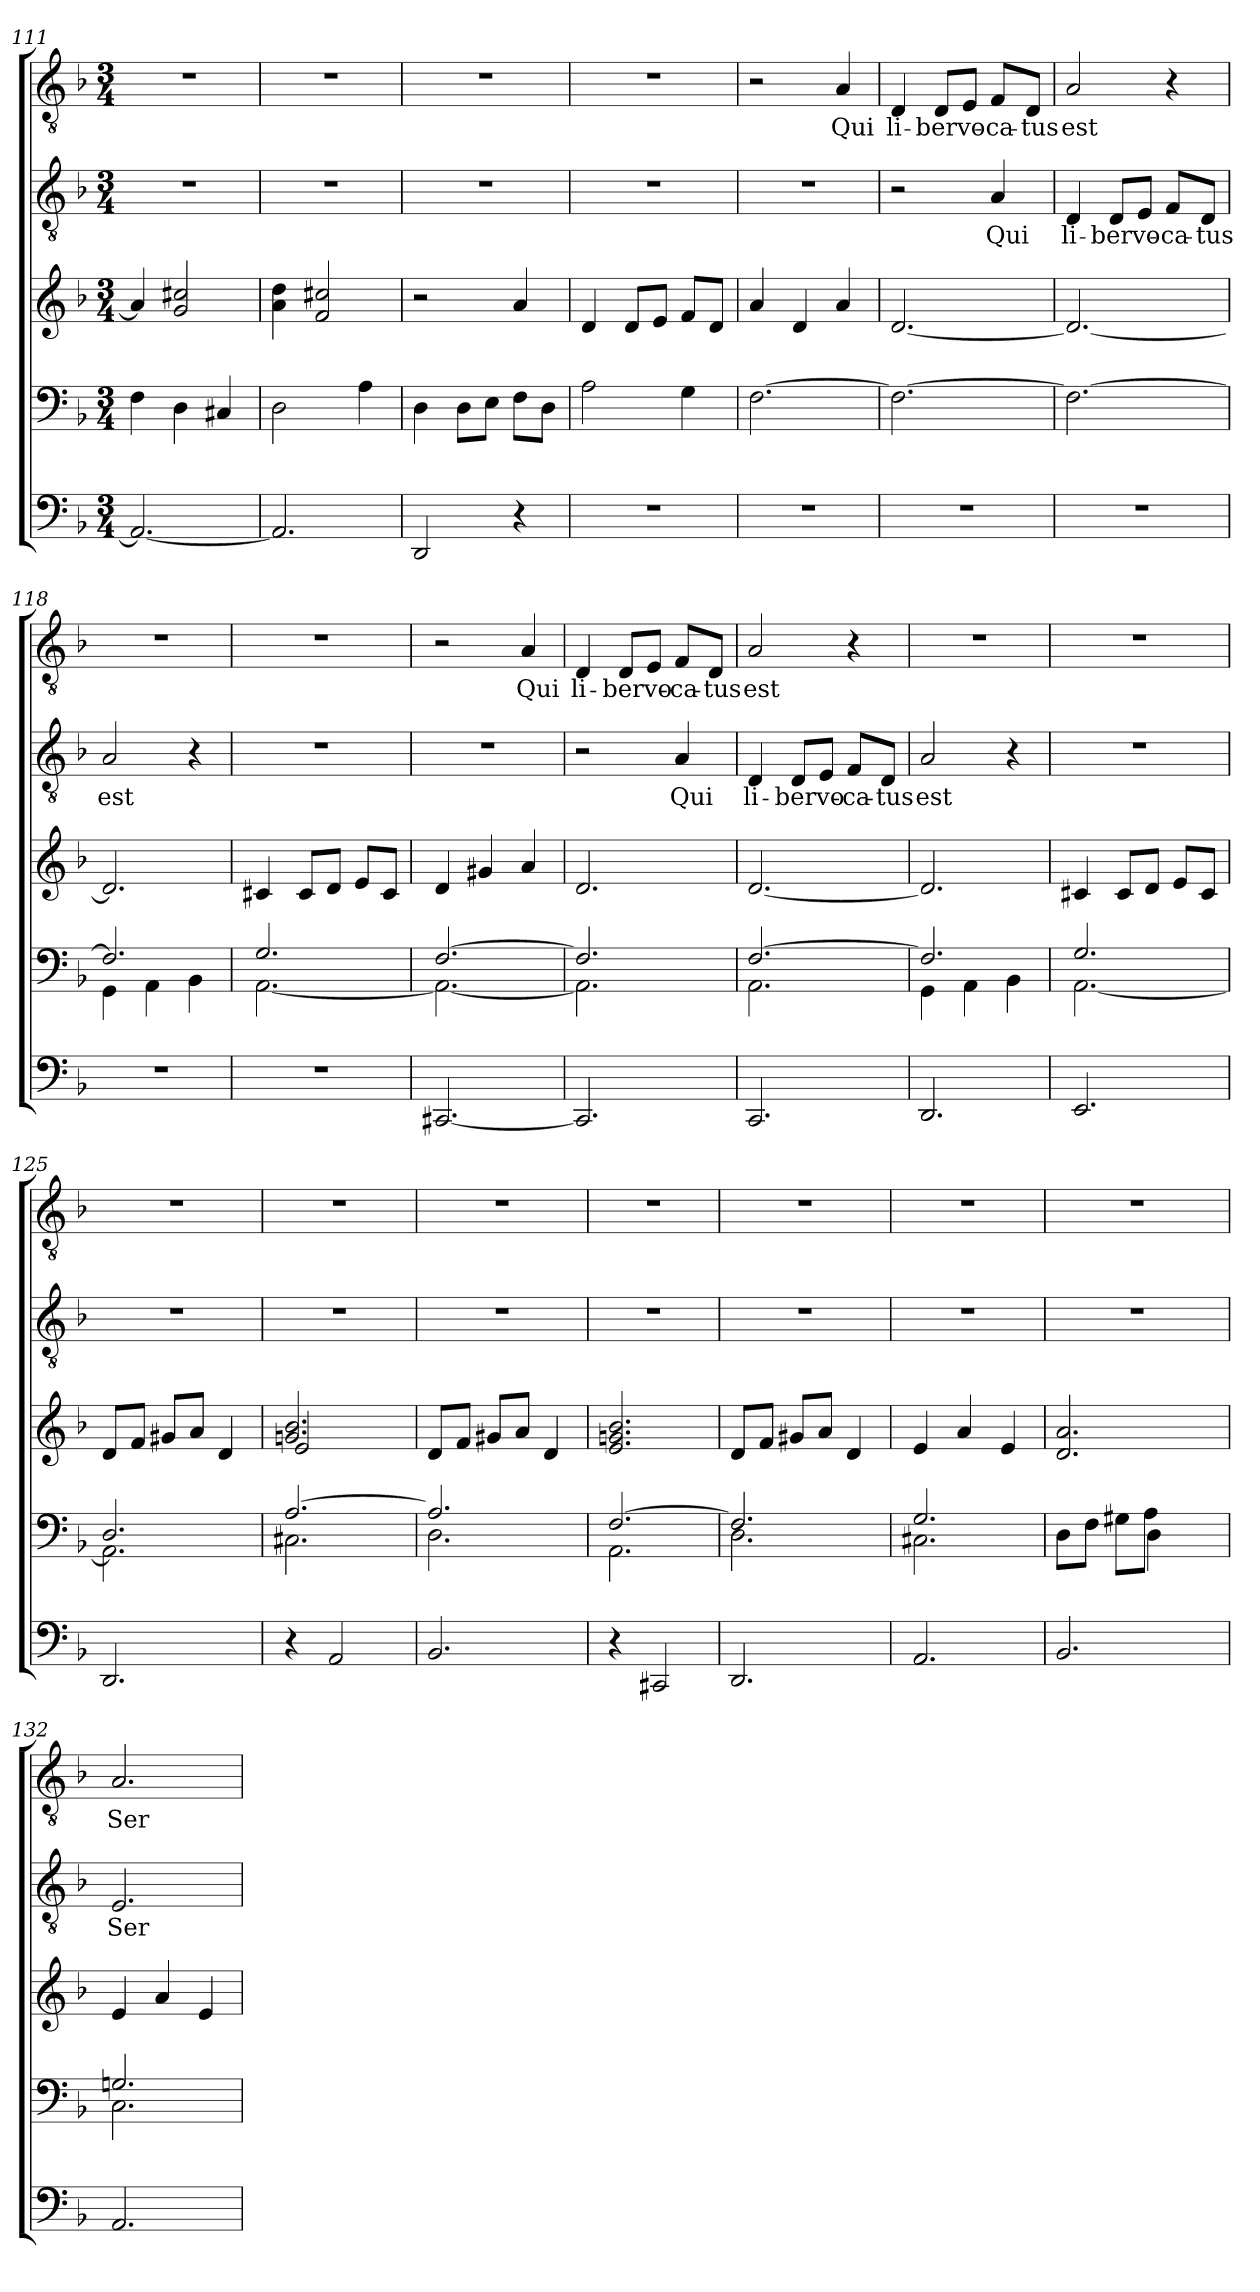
**kern	**kern	**kern	**kern	**text	**kern	**text
*part4	*part3	*part3	*part2	*part2	*part1	*part1
*staff5	*staff4	*staff3	*staff2	*staff2	*staff1	*staff1
*clefF4	*clefF4	*clefG2	*clefGv2	*	*clefGv2	*
*k[b-]	*k[b-]	*k[b-]	*k[b-]	*	*k[b-]	*
*F:	*F:	*F:	*F:	*	*F:	*
*M3/4	*M3/4	*M3/4	*M3/4	*	*M3/4	*
=111	=111	=111	=111	=111	=111	=111
!	!	!	!LO:N:vis=1	!	!LO:N:vis=1	!
2.AA/_	4F\	4a/]	2.r	.	2.r	.
.	4D\	2g/ 2cc#X/	.	.	.	.
.	4C#X/	.	.	.	.	.
=112	=112	=112	=112	=112	=112	=112
!	!	!	!LO:N:vis=1	!	!LO:N:vis=1	!
2.AA/]	2D\	4a\ 4dd\	2.r	.	2.r	.
.	.	2f/ 2cc#X/	.	.	.	.
.	4A\	.	.	.	.	.
=113	=113	=113	=113	=113	=113	=113
!	!	!	!LO:N:vis=1	!	!LO:N:vis=1	!
2DD/	4D\	2r	2.r	.	2.r	.
.	8D\L	.	.	.	.	.
.	8E\J	.	.	.	.	.
4r	8F\L	4a/	.	.	.	.
.	8D\J	.	.	.	.	.
!!LO:LB:g=z
=114	=114	=114	=114	=114	=114	=114
!LO:N:vis=1	!	!	!LO:N:vis=1	!	!LO:N:vis=1	!
2.r	2A\	4d/	2.r	.	2.r	.
.	.	8d/L	.	.	.	.
.	.	8e/J	.	.	.	.
.	4G\	8f/L	.	.	.	.
.	.	8d/J	.	.	.	.
=115	=115	=115	=115	=115	=115	=115
!LO:N:vis=1	!	!	!LO:N:vis=1	!	!	!
2.r	[>2.F\	4a/	2.r	.	2r	.
.	.	4d/	.	.	.	.
!	!	!	!	!	!	!LO:LY:b
.	.	4a/	.	.	4A/	Qui
=116	=116	=116	=116	=116	=116	=116
!LO:N:vis=1	!	!	!	!	!	!LO:LY:b
2.r	2.F\_	[<2.d/	2r	.	4D/	li-
!	!	!	!	!	!	!LO:LY:b
.	.	.	.	.	8D/L	-bervo-
.	.	.	.	.	8E/J	.
!	!	!	!	!LO:LY:b	!	!LO:LY:b
.	.	.	4A/	Qui	8F/L	-ca-
!	!	!	!	!	!	!LO:LY:b
.	.	.	.	.	8D/J	-tus
=117	=117	=117	=117	=117	=117	=117
!LO:N:vis=1	!	!	!	!LO:LY:b	!	!LO:LY:b
2.r	2.F\_	2.d/_	4D/	li-	2A/	est
!	!	!	!	!LO:LY:b	!	!
.	.	.	8D/L	-bervo-	.	.
.	.	.	8E/J	.	.	.
!	!	!	!	!LO:LY:b	!	!
.	.	.	8F/L	-ca-	4r	.
!	!	!	!	!LO:LY:b	!	!
.	.	.	8D/J	-tus	.	.
=118	=118	=118	=118	=118	=118	=118
!LO:N:vis=1	!	!	!	!LO:LY:b	!LO:N:vis=1	!
*	*^	*	*	*	*	*
2.r	2.F/]	4GG\	2.d/]	2A/	est	2.r	.
.	.	4AA\	.	.	.	.	.
.	.	4BB-\	.	4r	.	.	.
=119	=119	=119	=119	=119	=119	=119	=119
!LO:N:vis=1	!	!	!	!LO:N:vis=1	!	!LO:N:vis=1	!
2.r	2.G/	[<2.AA\	4c#X/	2.r	.	2.r	.
.	.	.	8c#/L	.	.	.	.
.	.	.	8d/J	.	.	.	.
.	.	.	8e/L	.	.	.	.
.	.	.	8c#/J	.	.	.	.
=120	=120	=120	=120	=120	=120	=120	=120
!	!	!	!	!LO:N:vis=1	!	!	!
[<2.CC#X/	[>2.F/	2.AA\_	4d/	2.r	.	2r	.
.	.	.	4g#X/	.	.	.	.
!	!	!	!	!	!	!	!LO:LY:b
.	.	.	4a/	.	.	4A/	Qui
=121	=121	=121	=121	=121	=121	=121	=121
!	!	!	!	!	!	!	!LO:LY:b
2.CC#/]	2.F/]	2.AA\]	2.d/	2r	.	4D/	li-
!	!	!	!	!	!	!	!LO:LY:b
.	.	.	.	.	.	8D/L	-bervo-
.	.	.	.	.	.	8E/J	.
!	!	!	!	!	!LO:LY:b	!	!LO:LY:b
.	.	.	.	4A/	Qui	8F/L	-ca-
!	!	!	!	!	!	!	!LO:LY:b
.	.	.	.	.	.	8D/J	-tus
!!LO:PB:g=z
=122	=122	=122	=122	=122	=122	=122	=122
!	!	!	!	!	!LO:LY:b	!	!LO:LY:b
2.CC/	[>2.F/	2.AA\	[<2.d/	4D/	li-	2A/	est
!	!	!	!	!	!LO:LY:b	!	!
.	.	.	.	8D/L	-bervo-	.	.
.	.	.	.	8E/J	.	.	.
!	!	!	!	!	!LO:LY:b	!	!
.	.	.	.	8F/L	-ca-	4r	.
!	!	!	!	!	!LO:LY:b	!	!
.	.	.	.	8D/J	-tus	.	.
=123	=123	=123	=123	=123	=123	=123	=123
!	!	!	!	!	!LO:LY:b	!LO:N:vis=1	!
2.DD/	2.F/]	4GG\	2.d/]	2A/	est	2.r	.
.	.	4AA\	.	.	.	.	.
.	.	4BB-\	.	4r	.	.	.
=124	=124	=124	=124	=124	=124	=124	=124
!	!	!	!	!LO:N:vis=1	!	!LO:N:vis=1	!
2.EE/	2.G/	[<2.AA\	4c#X/	2.r	.	2.r	.
.	.	.	8c#/L	.	.	.	.
.	.	.	8d/J	.	.	.	.
.	.	.	8e/L	.	.	.	.
.	.	.	8c#/J	.	.	.	.
=125	=125	=125	=125	=125	=125	=125	=125
!	!	!	!	!LO:N:vis=1	!	!LO:N:vis=1	!
2.DD/	2.D/	2.AA\]	8d/L	2.r	.	2.r	.
.	.	.	8f/J	.	.	.	.
.	.	.	8g#X/L	.	.	.	.
.	.	.	8a/J	.	.	.	.
.	.	.	4d/	.	.	.	.
=126	=126	=126	=126	=126	=126	=126	=126
*	*	*	*^	*	*	*	*
!	!	!	!	!	!LO:N:vis=1	!	!LO:N:vis=1	!
4r	[>2.A/	2.C#X\	2.gn/ 2.b-/	2e/	2.r	.	2.r	.
2AA/	.	.	.	.	.	.	.	.
.	.	.	.	4ryy	.	.	.	.
=127	=127	=127	=127	=127	=127	=127	=127	=127
!	!	!	!	!	!LO:N:vis=1	!	!LO:N:vis=1	!
*	*	*	*v	*v	*	*	*	*
2.BB-/	2.A/]	2.D\	8d/L	2.r	.	2.r	.
.	.	.	8f/J	.	.	.	.
.	.	.	8g#X/L	.	.	.	.
.	.	.	8a/J	.	.	.	.
.	.	.	4d/	.	.	.	.
=128	=128	=128	=128	=128	=128	=128	=128
!	!	!	!	!LO:N:vis=1	!	!LO:N:vis=1	!
4r	[>2.F/	2.AA\	2.e/ 2.gn/ 2.b-/	2.r	.	2.r	.
2CC#X/	.	.	.	.	.	.	.
=129	=129	=129	=129	=129	=129	=129	=129
!	!	!	!	!LO:N:vis=1	!	!LO:N:vis=1	!
2.DD/	2.F/]	2.D\	8d/L	2.r	.	2.r	.
.	.	.	8f/J	.	.	.	.
.	.	.	8g#X/L	.	.	.	.
.	.	.	8a/J	.	.	.	.
.	.	.	4d/	.	.	.	.
=130	=130	=130	=130	=130	=130	=130	=130
!	!	!	!	!LO:N:vis=1	!	!LO:N:vis=1	!
2.AA/	2.G/	2.C#X\	4e/	2.r	.	2.r	.
.	.	.	4a/	.	.	.	.
.	.	.	4e/	.	.	.	.
!!LO:LB:g=z
=131	=131	=131	=131	=131	=131	=131	=131
!	!	!	!	!LO:N:vis=1	!	!LO:N:vis=1	!
2.BB-/	8D\L	4.ryy	2.d/ 2.a/	2.r	.	2.r	.
.	8F\J	.	.	.	.	.	.
.	8G#X\L	.	.	.	.	.	.
.	8A\J	4D\	.	.	.	.	.
.	8ryy	.	.	.	.	.	.
.	8ryy	8ryy	.	.	.	.	.
=132	=132	=132	=132	=132	=132	=132	=132
!	!	!	!	!	!LO:LY:b	!	!LO:LY:b
2.AA/	2.Gn/	2.C\	4e/	2.E/	Ser-	2.A/	Ser-
.	.	.	4a/	.	.	.	.
.	.	.	4e/	.	.	.	.
*	*v	*v	*	*	*	*	*
=	=	=	=	=	=	=
*-	*-	*-	*-	*-	*-	*-
